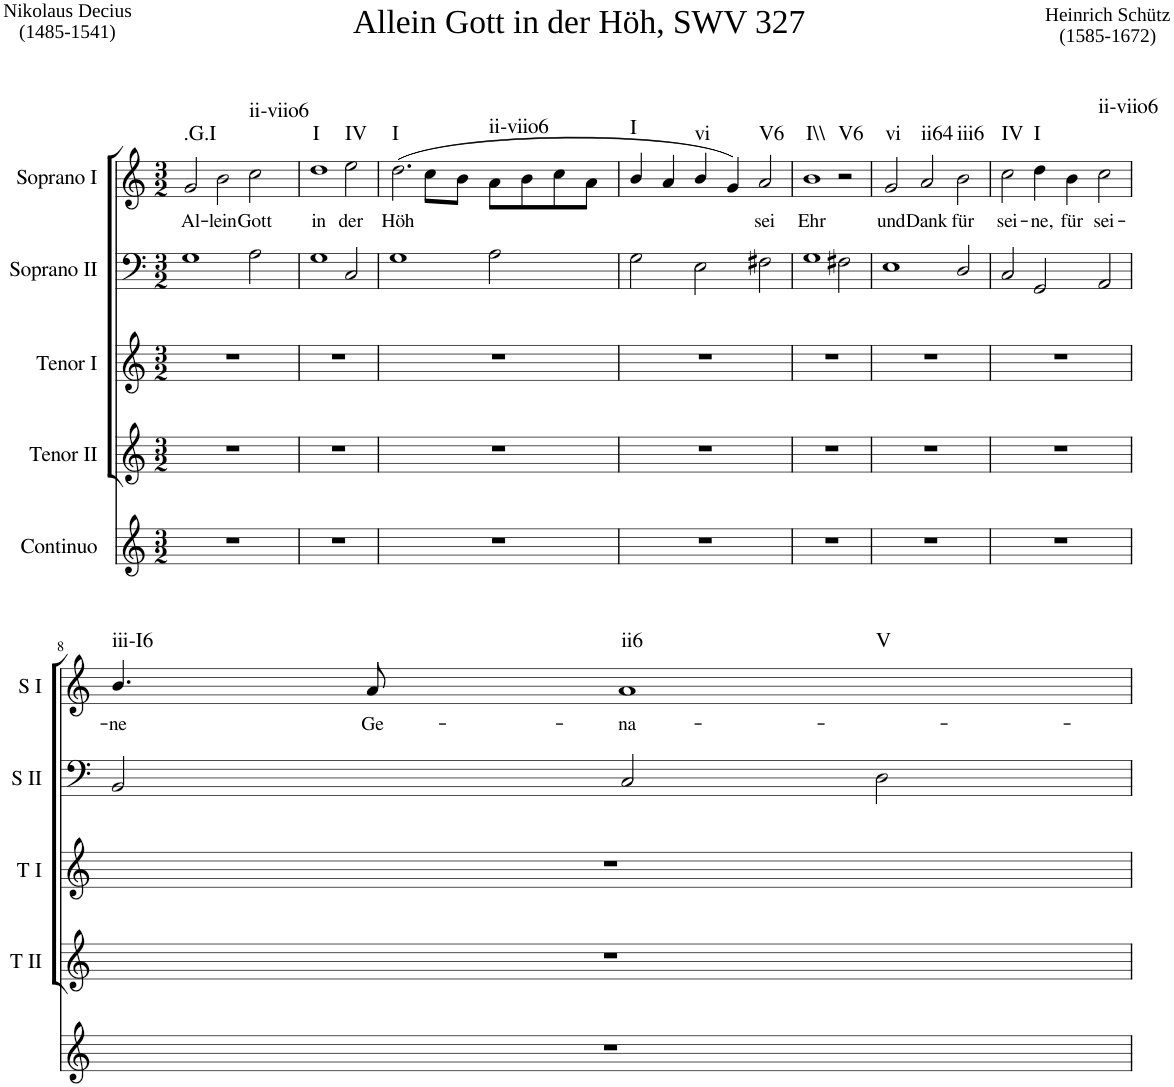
**kern	**kern	**kern	**kern	**kern	**text	**harte
*part5	*part4	*part3	*part2	*part1	*part1	*part1
*staff5	*staff4	*staff3	*staff2	*staff1	*staff1	*
*I"Continuo	*I"Tenor II	*I"Tenor I	*I"Soprano II	*I"Soprano I	*	*
*	*I'T II	*I'T I	*I'S II	*I'S I	*	*
*clefG2	*clefG2	*clefG2	*clefF4	*clefG2	*	*
*k[]	*k[]	*k[]	*k[]	*k[]	*	*
*M3/2	*M3/2	*M3/2	*M3/2	*M3/2	*	*
=1	=1	=1	=1	=1	=1	=1
!	!	!	!	!LO:TX:a:t=Allein Gott in der Höh, SWV 327	!	!
!	!	!	!	!LO:TX:a:t=Heinrich Schütz	!	!
!	!	!	!	!LO:TX:a:t=(1585-1672)	!	!
!	!	!	!	!LO:TX:a:t=Nikolaus Decius	!	!
!	!	!	!	!LO:TX:a:t=(1485-1541)	!	!
!	!	!	!	!	!LO:LY:b	!LO:H:kt=.G.I
1.r	1.r	1.r	1G	2g/	Al-	N
!	!	!	!	!	!LO:LY:b	!
.	.	.	.	2b\	lein	.
!	!	!	!	!	!LO:LY:b	!LO:H:kt=ii-viio6
.	.	.	2A\	2cc\	Gott	N
=2	=2	=2	=2	=2	=2	=2
!	!	!	!	!	!LO:LY:b	!LO:H:kt=I
1.r	1.r	1.r	1G	1dd	in	N
!	!	!	!	!	!LO:LY:b	!LO:H:kt=IV
.	.	.	2C/	2ee\	der	N
=3	=3	=3	=3	=3	=3	=3
!	!	!	!	!	!LO:LY:b	!LO:H:kt=I
1.r	1.r	1.r	1G	(2.dd\	Höh	N
.	.	.	.	8cc\L	.	.
.	.	.	.	8b\J	.	.
!	!	!	!	!	!	!LO:H:kt=ii-viio6
.	.	.	2A\	8a\L	.	N
.	.	.	.	8b\	.	.
.	.	.	.	8cc\	.	.
.	.	.	.	8a\J	.	.
=4	=4	=4	=4	=4	=4	=4
!	!	!	!	!	!	!LO:H:kt=I
1.r	1.r	1.r	2G\	4b/	.	N
.	.	.	.	4a/	.	.
!	!	!	!	!	!	!LO:H:kt=vi
.	.	.	2E\	4b/	.	N
.	.	.	.	4g/)	.	.
!	!	!	!	!	!LO:LY:b	!LO:H:kt=V6
.	.	.	2F#X\	2a/	sei	N
=5	=5	=5	=5	=5	=5	=5
!	!	!	!	!	!LO:LY:b	!LO:H:kt=I\\
1.r	1.r	1.r	1G	1b	Ehr	N
!	!	!	!	!	!	!LO:H:kt=V6
.	.	.	2F#X\	2r	.	N
=6	=6	=6	=6	=6	=6	=6
!	!	!	!	!	!LO:LY:b	!LO:H:kt=vi
1.r	1.r	1.r	1E	2g/	und	N
!	!	!	!	!	!LO:LY:b	!LO:H:kt=ii64
.	.	.	.	2a/	Dank	N
!	!	!	!	!	!LO:LY:b	!LO:H:kt=iii6
.	.	.	2D/	2b\	für	N
=7	=7	=7	=7	=7	=7	=7
!	!	!	!	!	!LO:LY:b	!LO:H:kt=IV
1.r	1.r	1.r	2C/	2cc\	sei-	N
!	!	!	!	!	!LO:LY:b	!LO:H:kt=I
.	.	.	2GG/	4dd\	ne,	N
!	!	!	!	!	!LO:LY:b	!
.	.	.	.	4b\	für	.
!	!	!	!	!	!LO:LY:b	!LO:H:kt=ii-viio6
.	.	.	2AA/	2cc\	sei-	N
!!LO:LB:g=z
=8	=8	=8	=8	=8	=8	=8
!	!	!	!	!	!LO:LY:b	!LO:H:kt=iii-I6
1.r	1.r	1.r	2BB/	4.b/	ne	N
!	!	!	!	!	!LO:LY:b	!
.	.	.	.	8a/	Ge-	.
!	!	!	!	!	!LO:LY:b	!LO:H:n=1:kt=ii6
!	!	!	!	!	!	!LO:H:n=2:kt=V
.	.	.	2C/	1a	na-	N N
.	.	.	2D\	.	.	.
=	=	=	=	=	=	=
*-	*-	*-	*-	*-	*-	*-
